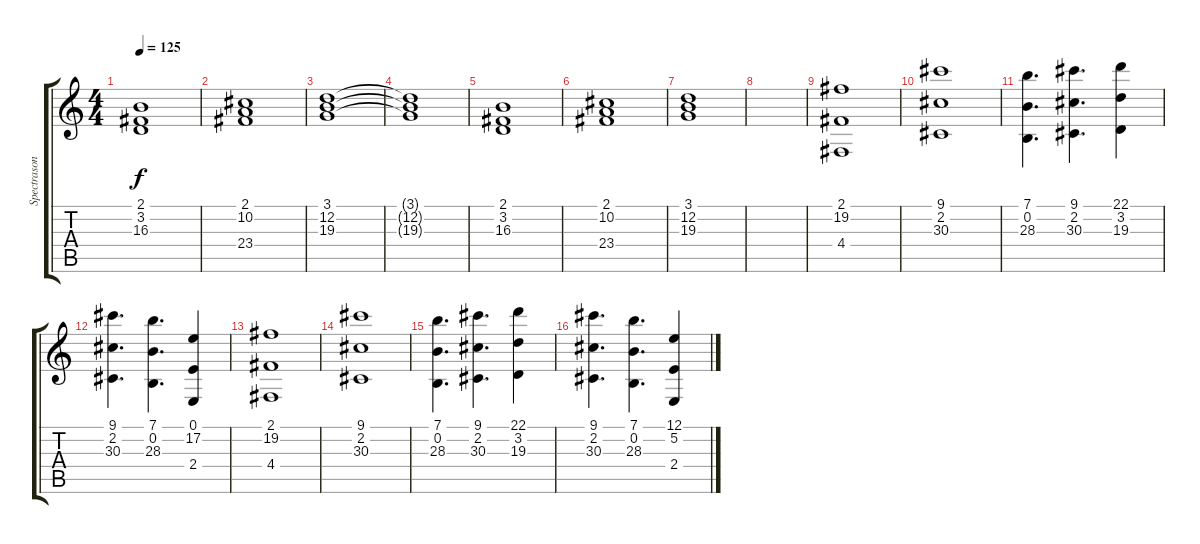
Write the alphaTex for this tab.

\track ("Spectrasonics Omnisphere" "Spectrason") {instrument synthstrings2}
\staff {score tabs}
\tuning (E4 B3 G3 D3 A2 E2) {hide}
\ts (4 4)
\tempo 125
\clef g2
\ks c
(2.1 3.2 16.3).1{dy f} |
(2.1 10.2 23.4).1 |
(3.1 12.2 19.3).1 |
(3.1{t} 12.2{t} 19.3{t}).1 |
(2.1 3.2 16.3).1 |
(2.1 10.2 23.4).1 |
(3.1 12.2 19.3).1 |
|
(2.1 19.2 4.4).1 |
(9.1 2.2 30.3).1 |
(7.1 0.2 28.3).4{d} (9.1 2.2 30.3).4{d} (22.1 3.2 19.3).4 |
(9.1 2.2 30.3).4{d} (7.1 0.2 28.3).4{d} (0.1 17.2 2.4).4 |
(2.1 19.2 4.4).1 |
(9.1 2.2 30.3).1 |
(7.1 0.2 28.3).4{d} (9.1 2.2 30.3).4{d} (22.1 3.2 19.3).4 |
(9.1 2.2 30.3).4{d} (7.1 0.2 28.3).4{d} (12.1 5.2 2.4).4
